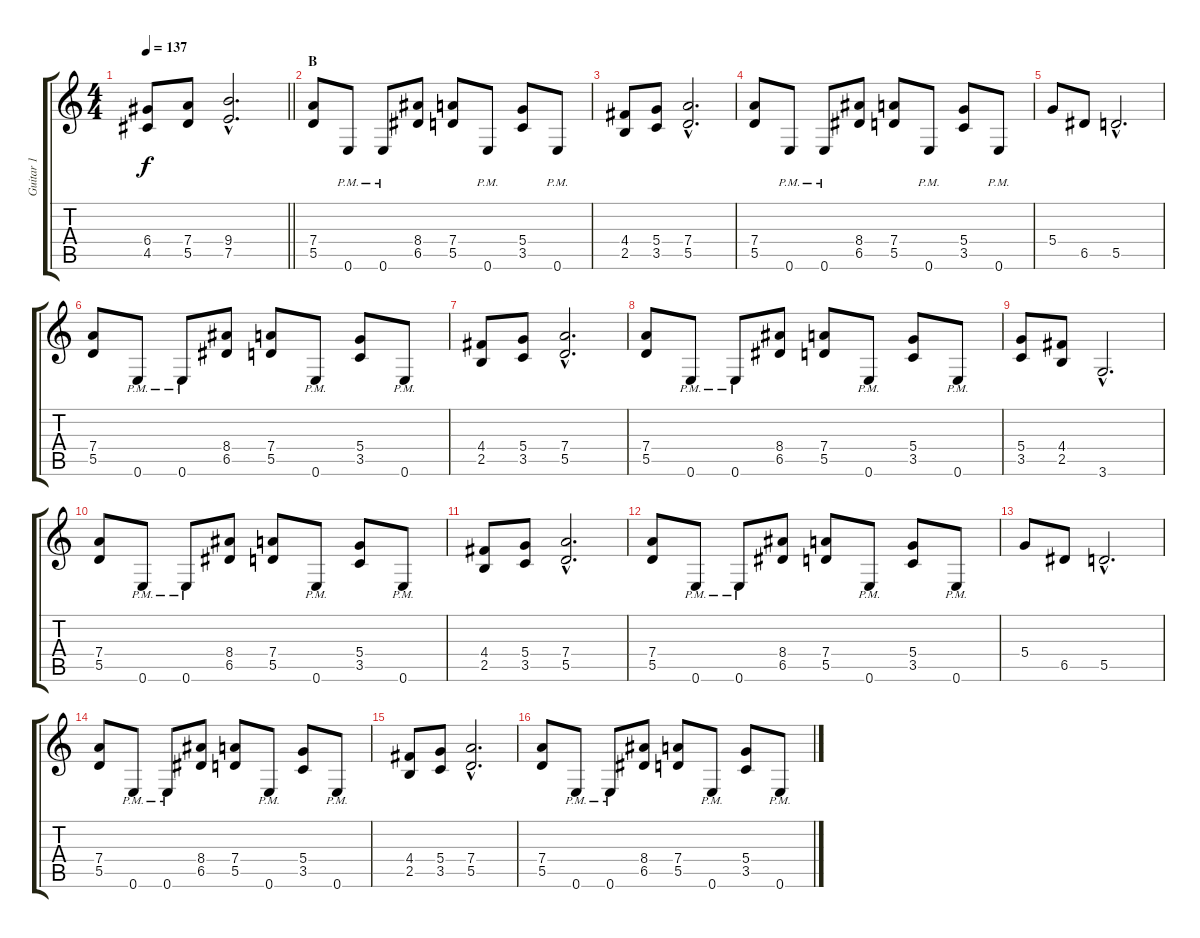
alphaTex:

\track ("Guitar 1" "Guitar 1") {instrument distortionguitar}
\staff {score tabs}
\tuning (E4 B3 G3 D3 A2 E2) {hide}
\ts (4 4)
\tempo 137
\clef g2
\barLineRight lightlight
\ks c
(6.4 4.5).8{dy f} (7.4 5.5).8 (9.4{hac} 7.5{hac}).2{d} |
\section ("" "B")
(7.4 5.5).8 0.6{pm}.8 0.6{pm}.8 (8.4 6.5).8 (7.4 5.5).8 0.6{pm}.8 (5.4 3.5).8 0.6{pm}.8 |
(4.4 2.5).8 (5.4 3.5).8 (7.4{hac} 5.5{hac}).2{d} |
(7.4 5.5).8 0.6{pm}.8 0.6{pm}.8 (8.4 6.5).8 (7.4 5.5).8 0.6{pm}.8 (5.4 3.5).8 0.6{pm}.8 |
5.4.8 6.5.8 5.5{hac}.2{d} |
(7.4 5.5).8 0.6{pm}.8 0.6{pm}.8 (8.4 6.5).8 (7.4 5.5).8 0.6{pm}.8 (5.4 3.5).8 0.6{pm}.8 |
(4.4 2.5).8 (5.4 3.5).8 (7.4{hac} 5.5{hac}).2{d} |
(7.4 5.5).8 0.6{pm}.8 0.6{pm}.8 (8.4 6.5).8 (7.4 5.5).8 0.6{pm}.8 (5.4 3.5).8 0.6{pm}.8 |
(5.4 3.5).8 (4.4 2.5).8 3.6{hac}.2{d} |
(7.4 5.5).8 0.6{pm}.8 0.6{pm}.8 (8.4 6.5).8 (7.4 5.5).8 0.6{pm}.8 (5.4 3.5).8 0.6{pm}.8 |
(4.4 2.5).8 (5.4 3.5).8 (7.4{hac} 5.5{hac}).2{d} |
(7.4 5.5).8 0.6{pm}.8 0.6{pm}.8 (8.4 6.5).8 (7.4 5.5).8 0.6{pm}.8 (5.4 3.5).8 0.6{pm}.8 |
5.4.8 6.5.8 5.5{hac}.2{d} |
(7.4 5.5).8 0.6{pm}.8 0.6{pm}.8 (8.4 6.5).8 (7.4 5.5).8 0.6{pm}.8 (5.4 3.5).8 0.6{pm}.8 |
(4.4 2.5).8 (5.4 3.5).8 (7.4{hac} 5.5{hac}).2{d} |
(7.4 5.5).8 0.6{pm}.8 0.6{pm}.8 (8.4 6.5).8 (7.4 5.5).8 0.6{pm}.8 (5.4 3.5).8 0.6{pm}.8
